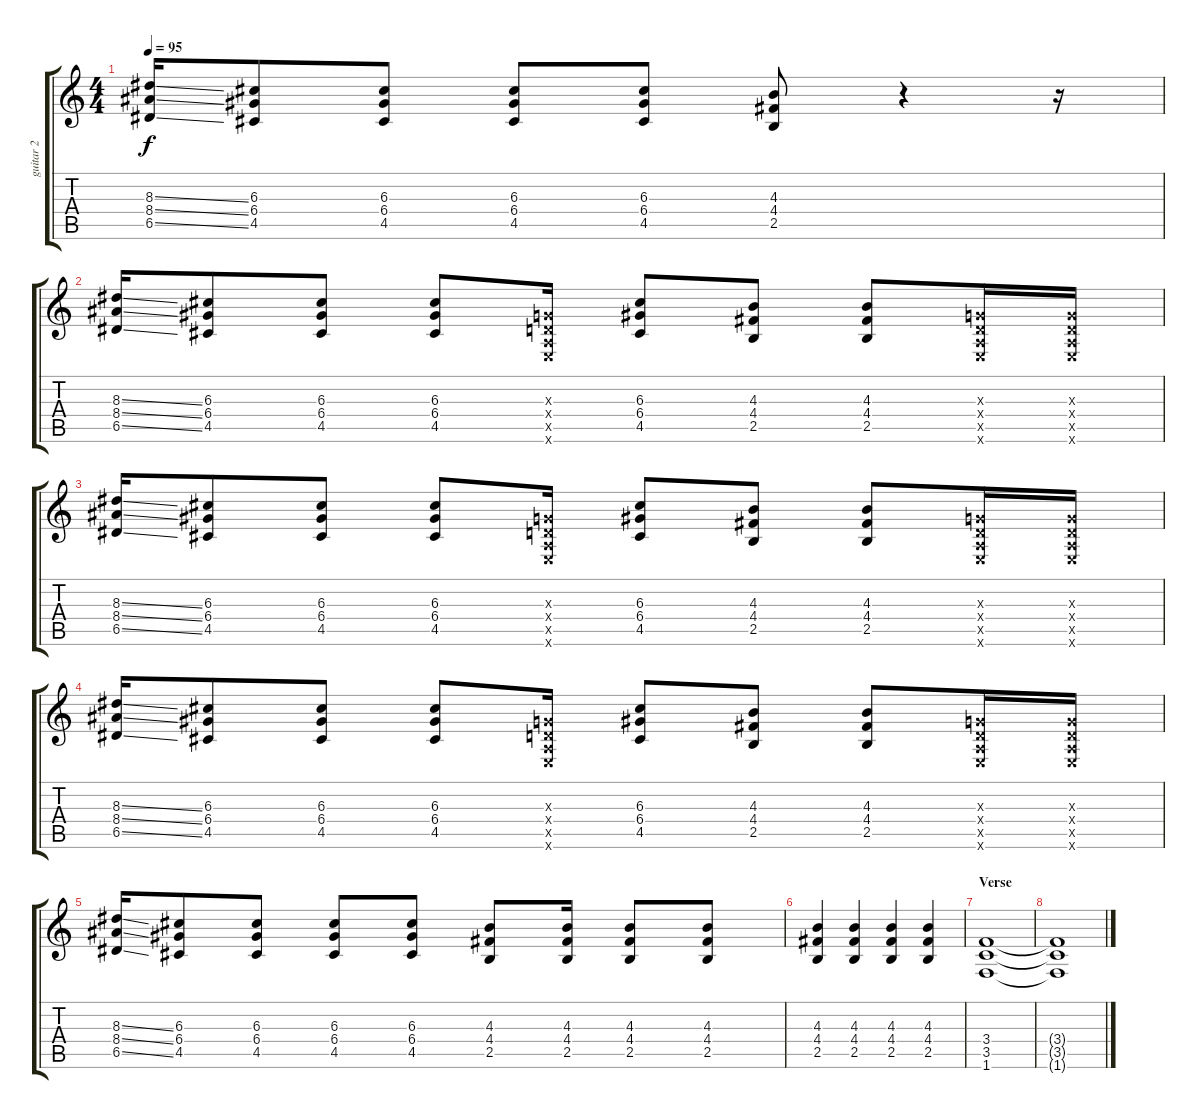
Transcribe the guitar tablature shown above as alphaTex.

\track ("guitar 2" "guitar 2") {instrument distortionguitar}
\staff {score tabs}
\tuning (E4 B3 G3 D3 A2 E2) {hide}
\ts (4 4)
\tempo 95
\clef g2
\ks c
(8.3{ss} 8.4{ss} 6.5{ss}).16{dy f} (6.3 6.4 4.5).8 (6.3 6.4 4.5).8 (6.3 6.4 4.5).8 (6.3 6.4 4.5).8 (4.3 4.4 2.5).8 r.4 r.16 |
(8.3{ss} 8.4{ss} 6.5{ss}).16{volume 13} (6.3 6.4 4.5).8 (6.3 6.4 4.5).8 (6.3 6.4 4.5).8 (0.3{x} 0.4{x} 0.5{x} 0.6{x}).16 (6.3 6.4 4.5).8 (4.3 4.4 2.5).8 (4.3 4.4 2.5).8 (0.3{x} 0.4{x} 0.5{x} 0.6{x}).16 (0.3{x} 0.4{x} 0.5{x} 0.6{x}).16 |
(8.3{ss} 8.4{ss} 6.5{ss}).16 (6.3 6.4 4.5).8 (6.3 6.4 4.5).8 (6.3 6.4 4.5).8 (0.3{x} 0.4{x} 0.5{x} 0.6{x}).16 (6.3 6.4 4.5).8 (4.3 4.4 2.5).8 (4.3 4.4 2.5).8 (0.3{x} 0.4{x} 0.5{x} 0.6{x}).16 (0.3{x} 0.4{x} 0.5{x} 0.6{x}).16 |
(8.3{ss} 8.4{ss} 6.5{ss}).16 (6.3 6.4 4.5).8 (6.3 6.4 4.5).8 (6.3 6.4 4.5).8 (0.3{x} 0.4{x} 0.5{x} 0.6{x}).16 (6.3 6.4 4.5).8 (4.3 4.4 2.5).8 (4.3 4.4 2.5).8 (0.3{x} 0.4{x} 0.5{x} 0.6{x}).16 (0.3{x} 0.4{x} 0.5{x} 0.6{x}).16 |
(8.3{ss} 8.4{ss} 6.5{ss}).16 (6.3 6.4 4.5).8 (6.3 6.4 4.5).8 (6.3 6.4 4.5).8 (6.3 6.4 4.5).8 (4.3 4.4 2.5).8 (4.3 4.4 2.5).16 (4.3 4.4 2.5).8 (4.3 4.4 2.5).8 |
(4.3 4.4 2.5).4 (4.3 4.4 2.5).4 (4.3 4.4 2.5).4 (4.3 4.4 2.5).4 |
\section ("" "Verse")
(3.4 3.5 1.6).1{volume 7} |
(3.4{t} 3.5{t} 1.6{t}).1
